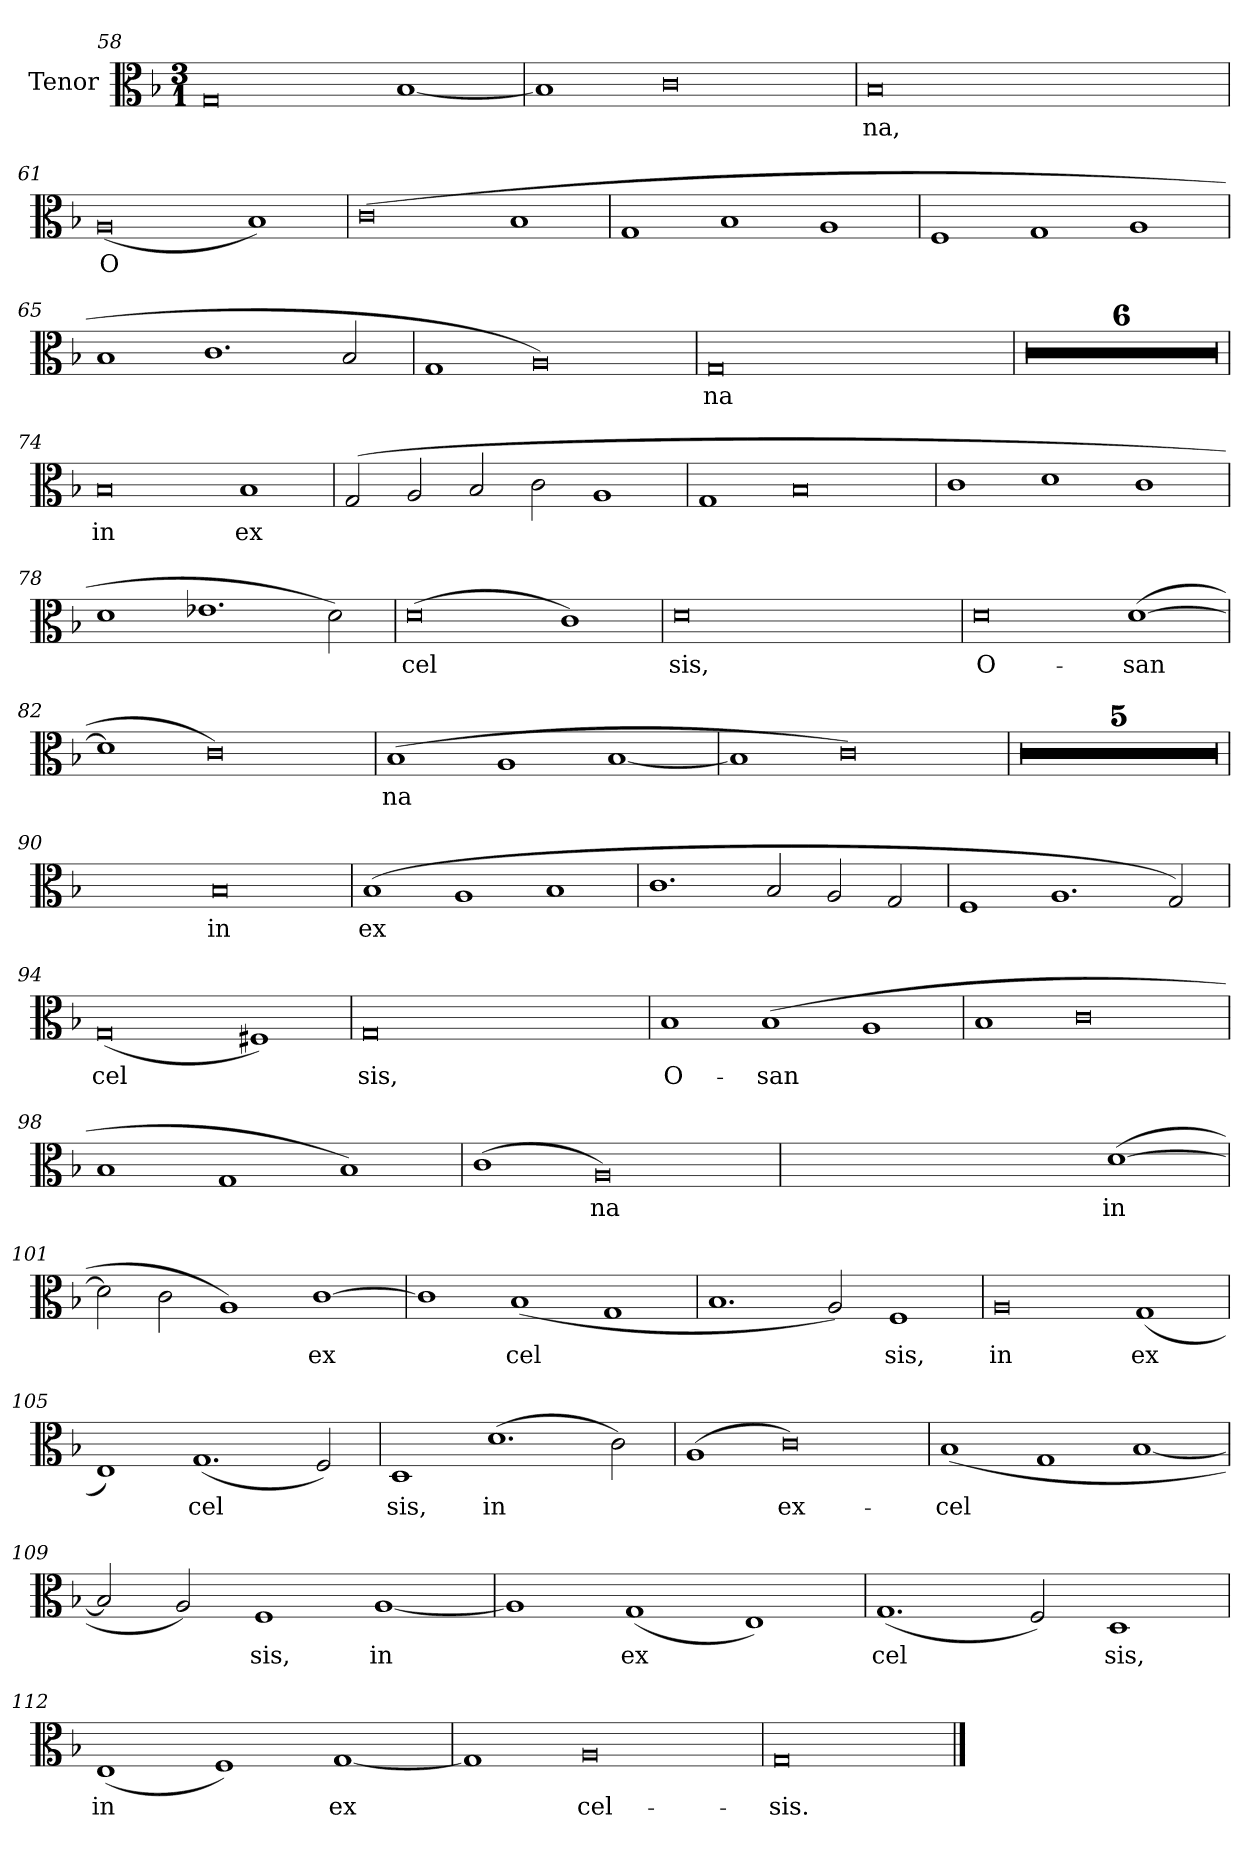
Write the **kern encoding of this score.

**kern	**text
*part1	*part1
*staff1	*staff1
*I"Tenor	*
*I'T	*
*clefC3	*
*k[b-]	*
*M3/1	*
=58	=58
0G	.
[1B-	.
=59	=59
1B-]	.
0c	.
=60	=60
!	!LO:LY:b
0B-	na,
2ryy	.
2ryy	.
!!LO:LB:g=z
=61	=61
!	!LO:LY:b
(0A	O
1B-)	.
!!LO:LB:g=z
=62	=62
(0c	.
1B-	.
=63	=63
1G	.
1B-	.
1A	.
=64	=64
1F	.
1G	.
1A	.
=65	=65
1B-	.
1.c	.
2B-/	.
!!LO:LB:g=z
=66	=66
1G	.
0A)	.
=67	=67
!	!LO:LY:b
0G	na
2ryy	.
2ryy	.
!!LO:LB:g=z
=68	=68
0.r	.
=69	=69
0.r	.
=70	=70
0.r	.
=71	=71
0.r	.
=72	=72
0.r	.
=73	=73
0.r	.
!!LO:LB:g=z
=74	=74
!	!LO:LY:b
0B-	in
!	!LO:LY:b
1B-	ex
=75	=75
(2G/	.
2A/	.
2B-/	.
2c\	.
1A	.
=76	=76
1G	.
0B-	.
=77	=77
1c	.
1d	.
1c	.
!!LO:LB:g=z
=78	=78
1d	.
1.e-X	.
2d\)	.
!!LO:LB:g=z
=79	=79
!	!LO:LY:b
(0d	cel
1c)	.
=80	=80
!	!LO:LY:b
0d	sis,
2ryy	.
2ryy	.
!!LO:PB:g=z
=81	=81
!	!LO:LY:b
0d	O-
!	!LO:LY:b
([1d	san
=82	=82
1d]	.
0c)	.
=83	=83
!	!LO:LY:b
(1B-	na
1A	.
[1B-	.
=84	=84
1B-]	.
0c)	.
=85	=85
0.r	.
!!LO:LB:g=z
=86	=86
0.r	.
=87	=87
0.r	.
=88	=88
0.r	.
=89	=89
0.r	.
=90	=90
2ryy	.
2ryy	.
!	!LO:LY:b
0B-	in
!!LO:LB:g=z
=91	=91
!	!LO:LY:b
(1B-	ex
1A	.
1B-	.
=92	=92
1.c	.
2B-/	.
2A/	.
2G/	.
=93	=93
1F	.
1.A	.
2G/)	.
=94	=94
!	!LO:LY:b
(0G	cel
1F#X)	.
!!LO:LB:g=z
=95	=95
!	!LO:LY:b
0G	sis,
2ryy	.
2ryy	.
=96	=96
!	!LO:LY:b
1B-	O-
!	!LO:LY:b
(1B-	san
1A	.
=97	=97
1B-	.
0c	.
=98	=98
1B-	.
1G	.
1B-)	.
!!LO:LB:g=z
=99	=99
!	!LO:LY:b
(1c	_-
!	!LO:LY:b
0A)	na
=100	=100
2ryy	.
2ryy	.
2ryy	.
2ryy	.
!	!LO:LY:b
([1d	in
=101	=101
2d\]	.
2c\	.
1A)	.
!	!LO:LY:b
[1c	ex
=102	=102
1c]	.
!	!LO:LY:b
(1B-	cel
1G	.
!!LO:LB:g=z
=103	=103
1.B-	.
2A/)	.
!	!LO:LY:b
1F	sis,
=104	=104
!	!LO:LY:b
0A	in
!	!LO:LY:b
(1G	ex
=105	=105
1E)	.
!	!LO:LY:b
(1.G	cel
2F/)	.
=106	=106
!	!LO:LY:b
1D	sis,
!	!LO:LY:b
(1.d	in
2c\)	.
!!LO:LB:g=z
=107	=107
!	!LO:LY:b
(1A	_
!	!LO:LY:b
0c)	ex-
=108	=108
!	!LO:LY:b
(1B-	cel
1G	.
[1B-	.
=109	=109
2B-/]	.
2A/)	.
!	!LO:LY:b
1F	sis,
!	!LO:LY:b
[1A	in
=110	=110
1A]	.
!	!LO:LY:b
(1G	ex
1E)	.
!!LO:LB:g=z
=111	=111
!	!LO:LY:b
(1.G	cel
2F/)	.
!	!LO:LY:b
1D	sis,
=112	=112
!	!LO:LY:b
(1E	in
1F)	.
!	!LO:LY:b
[1G	ex
=113	=113
1G]	.
!	!LO:LY:b
0A	cel-
=114	=114
!	!LO:LY:b
0G	sis.
==	==
*-	*-
